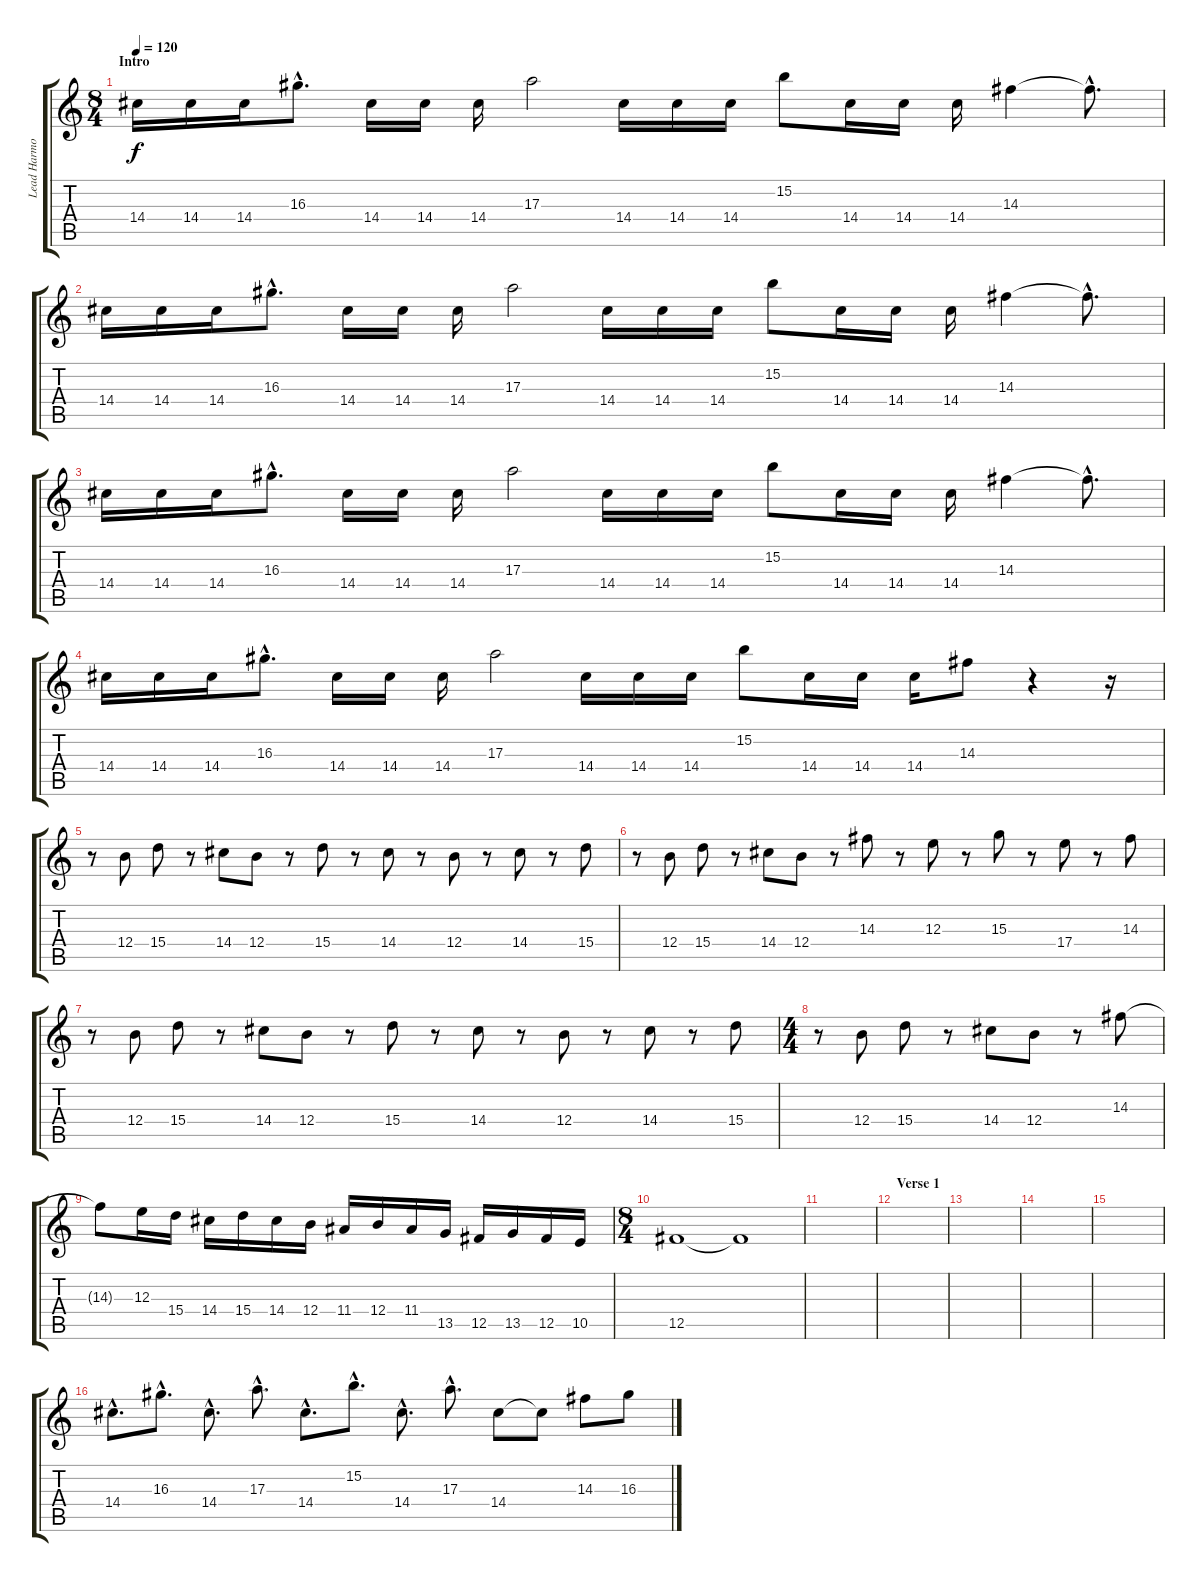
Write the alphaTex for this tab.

\track ("Lead Harmonies" "Lead Harmo") {instrument overdrivenguitar}
\staff {score tabs}
\tuning (Db4 Ab3 E3 B2 Gb2 B1) {hide}
\ts (8 4)
\section ("" "Intro")
\tempo 120
\clef g2
\ks c
14.4.16{dy f instrument overdrivenguitar} 14.4.16 14.4.16 16.3{hac}.8{d} 14.4.16 14.4.16 14.4.16 17.3.2 14.4.16 14.4.16 14.4.16 15.2.8 14.4.16 14.4.16 14.4.16 14.3.4 14.3{hac t}.8{d} |
14.4.16 14.4.16 14.4.16 16.3{hac}.8{d} 14.4.16 14.4.16 14.4.16 17.3.2 14.4.16 14.4.16 14.4.16 15.2.8 14.4.16 14.4.16 14.4.16 14.3.4 14.3{hac t}.8{d} |
14.4.16 14.4.16 14.4.16 16.3{hac}.8{d} 14.4.16 14.4.16 14.4.16 17.3.2 14.4.16 14.4.16 14.4.16 15.2.8 14.4.16 14.4.16 14.4.16 14.3.4 14.3{hac t}.8{d} |
14.4.16 14.4.16 14.4.16 16.3{hac}.8{d} 14.4.16 14.4.16 14.4.16 17.3.2 14.4.16 14.4.16 14.4.16 15.2.8 14.4.16 14.4.16 14.4.16 14.3.8 r.4 r.16 |
r.8 12.4.8 15.4.8 r.8 14.4.8 12.4.8 r.8 15.4.8 r.8 14.4.8 r.8 12.4.8 r.8 14.4.8 r.8 15.4.8 |
r.8 12.4.8 15.4.8 r.8 14.4.8 12.4.8 r.8 14.3.8 r.8 12.3.8 r.8 15.3.8 r.8 17.4.8 r.8 14.3.8 |
r.8 12.4.8 15.4.8 r.8 14.4.8 12.4.8 r.8 15.4.8 r.8 14.4.8 r.8 12.4.8 r.8 14.4.8 r.8 15.4.8 |
\ts (4 4)
r.8 12.4.8 15.4.8 r.8 14.4.8 12.4.8 r.8 14.3.8 |
14.3{t}.8 12.3.16 15.4.16 14.4.16 15.4.16 14.4.16 12.4.16 11.4.16 12.4.16 11.4.16 13.5.16 12.5.16 13.5.16 12.5.16 10.5.16 |
\ts (8 4)
12.5.1 12.5{t}.1 |
|
\section ("" "Verse 1")
|
|
|
|
14.4{hac}.8{d} 16.3{hac}.8{d} 14.4{hac}.8{d} 17.3{hac}.8{d} 14.4{hac}.8{d} 15.2{hac}.8{d} 14.4{hac}.8{d} 17.3{hac}.8{d} 14.4.8 14.4{t}.8 14.3.8 16.3.8
